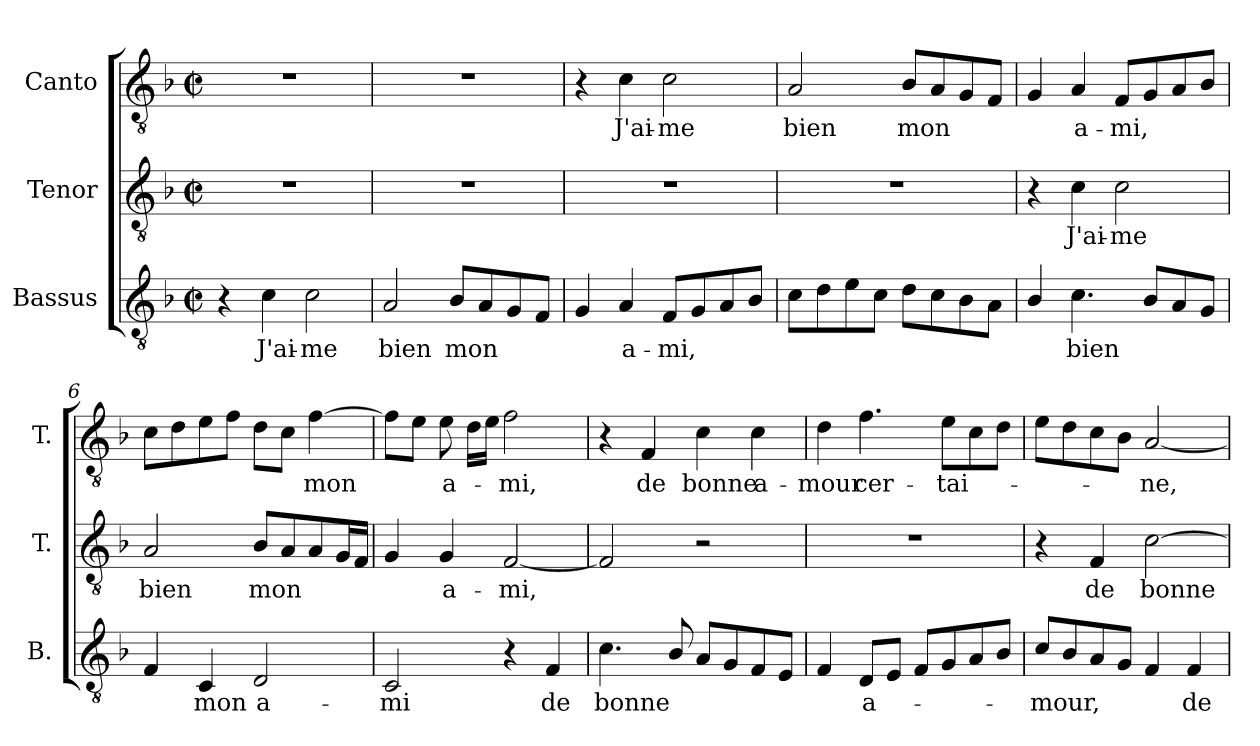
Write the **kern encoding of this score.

**kern	**text	**kern	**text	**kern	**text
*part3	*part3	*part2	*part2	*part1	*part1
*staff3	*staff3	*staff2	*staff2	*staff1	*staff1
*I"Bassus	*	*I"Tenor	*	*I"Canto	*
*I'B.	*	*I'T.	*	*I'T.	*
!!LO:PB:g=z
*clefGv2	*	*clefGv2	*	*clefGv2	*
*ITrd7c12	*	*ITrd7c12	*	*ITrd7c12	*
*k[b-]	*	*k[b-]	*	*k[b-]	*
*F:	*	*F:	*	*F:	*
*M2/2	*	*M2/2	*	*M2/2	*
*met(c|)	*	*met(c|)	*	*met(c|)	*
=1	=1	=1	=1	=1	=1
4r	.	1r	.	1r	.
!	!LO:LY:b:color=#000000	!	!	!	!
4Ci\	J'ai-	.	.	.	.
!	!LO:LY:b:color=#000000	!	!	!	!
2Ci\	-me	.	.	.	.
=2	=2	=2	=2	=2	=2
!	!LO:LY:b:color=#000000	!	!	!	!
2AAi/	bien	1r	.	1r	.
!	!LO:LY:b:color=#000000	!	!	!	!
8BB-i/L	mon	.	.	.	.
8AAi/	.	.	.	.	.
8GGi/	.	.	.	.	.
8FFi/J	.	.	.	.	.
=3	=3	=3	=3	=3	=3
4GGi/	.	1r	.	4r	.
!	!LO:LY:b:color=#000000	!	!	!	!
!	!	!	!	!	!LO:LY:b:color=#000000
4AAi/	a-	.	.	4Ci\	J'ai-
!	!LO:LY:b:color=#000000	!	!	!	!
!	!	!	!	!	!LO:LY:b:color=#000000
8FFi/L	-mi,	.	.	2Ci\	-me
8GGi/	.	.	.	.	.
8AAi/	.	.	.	.	.
8BB-i/J	.	.	.	.	.
=4	=4	=4	=4	=4	=4
!	!	!	!	!	!LO:LY:b:color=#000000
8Ci\L	.	1r	.	2AAi/	bien
8Di\	.	.	.	.	.
8Ei\	.	.	.	.	.
8Ci\J	.	.	.	.	.
!	!	!	!	!	!LO:LY:b:color=#000000
8Di\L	.	.	.	8BB-i/L	mon
8Ci\	.	.	.	8AAi/	.
8BB-i\	.	.	.	8GGi/	.
8AAi\J	.	.	.	8FFi/J	.
=5	=5	=5	=5	=5	=5
4BB-i/	.	4r	.	4GGi/	.
!	!LO:LY:b:color=#000000	!	!	!	!
!	!	!	!LO:LY:b:color=#000000	!	!
!	!	!	!	!	!LO:LY:b:color=#000000
4.Ci\	bien	4Ci\	J'ai-	4AAi/	a-
!	!	!	!LO:LY:b:color=#000000	!	!
!	!	!	!	!	!LO:LY:b:color=#000000
.	.	2Ci\	-me	8FFi/L	-mi,
8BB-i/L	.	.	.	8GGi/	.
8AAi/	.	.	.	8AAi/	.
8GGi/J	.	.	.	8BB-i/J	.
!!LO:LB:g=z
=6	=6	=6	=6	=6	=6
!	!	!	!LO:LY:b:color=#000000	!	!
4FFi/	.	2AAi/	bien	8Ci\L	.
.	.	.	.	8Di\	.
!	!LO:LY:b:color=#000000	!	!	!	!
4CCi/	mon	.	.	8Ei\	.
.	.	.	.	8Fi\J	.
!	!LO:LY:b:color=#000000	!	!	!	!
!	!	!	!LO:LY:b:color=#000000	!	!
2DDi/	a-	8BB-i/L	mon	8Di\L	.
.	.	8AAi/	.	8Ci\J	.
!	!	!	!	!	!LO:LY:b:color=#000000
.	.	8AAi/	.	[>4Fi\	mon
.	.	16GGi/L	.	.	.
.	.	16FFi/JJ	.	.	.
=7	=7	=7	=7	=7	=7
!	!LO:LY:b:color=#000000	!	!	!	!
2CCi/	-mi	4GGi/	.	8Fi\L]	.
.	.	.	.	8Ei\J	.
!	!	!	!LO:LY:b:color=#000000	!	!
!	!	!	!	!	!LO:LY:b:color=#000000
.	.	4GGi/	a-	8Ei\	a-
.	.	.	.	16Di\LL	.
.	.	.	.	16Ei\JJ	.
!	!	!	!LO:LY:b:color=#000000	!	!
!	!	!	!	!	!LO:LY:b:color=#000000
4r	.	[<2FFi/	-mi,	2Fi\	-mi,
!	!LO:LY:b:color=#000000	!	!	!	!
4FFi/	de	.	.	.	.
=8	=8	=8	=8	=8	=8
!	!LO:LY:b:color=#000000	!	!	!	!
4.Ci\	bonne	2FFi/]	.	4r	.
!	!	!	!	!	!LO:LY:b:color=#000000
.	.	.	.	4FFi/	de
8BB-i/	.	.	.	.	.
!	!	!	!	!	!LO:LY:b:color=#000000
8AAi/L	.	2r	.	4Ci\	bonne
8GGi/	.	.	.	.	.
!	!	!	!	!	!LO:LY:b:color=#000000
8FFi/	.	.	.	4Ci\	a-
8EEi/J	.	.	.	.	.
=9	=9	=9	=9	=9	=9
!	!	!	!	!	!LO:LY:b:color=#000000
4FFi/	.	1r	.	4Di\	-mour
!	!LO:LY:b:color=#000000	!	!	!	!
!	!	!	!	!	!LO:LY:b:color=#000000
8DDi/L	a-	.	.	4.Fi\	cer-
8EEi/J	.	.	.	.	.
8FFi/L	.	.	.	.	.
!	!	!	!	!	!LO:LY:b:color=#000000
8GGi/	.	.	.	8Ei\L	-tai-
8AAi/	.	.	.	8Ci\	.
8BB-i/J	.	.	.	8Di\J	.
!!LO:LB:g=z
=10	=10	=10	=10	=10	=10
!	!LO:LY:b:color=#000000	!	!	!	!
8Ci/L	-mour,	4r	.	8Ei\L	.
8BB-i/	.	.	.	8Di\	.
!	!	!	!LO:LY:b:color=#000000	!	!
8AAi/	.	4FFi/	de	8Ci\	.
8GGi/J	.	.	.	8BB-i\J	.
!	!	!	!LO:LY:b:color=#000000	!	!
!	!	!	!	!	!LO:LY:b:color=#000000
4FFi/	.	[>2Ci\	bonne	[<2AAi/	-ne,
!	!LO:LY:b:color=#000000	!	!	!	!
4FFi/	de	.	.	.	.
=	=	=	=	=	=
*-	*-	*-	*-	*-	*-
